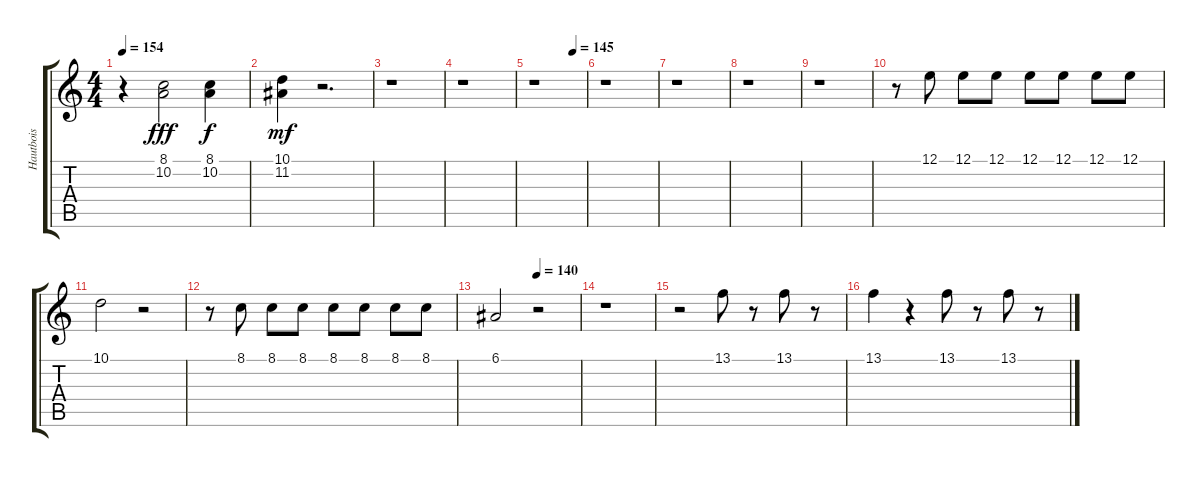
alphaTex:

\track ("Hautbois" "Hautbois") {instrument oboe}
\staff {score tabs}
\tuning (E4 B3 G3 D3 A2 E2) {hide}
\ts (4 4)
\tempo 154
\clef g2
\ks c
r.4{dy f} (8.1 10.2).2{dy fff} (8.1 10.2).4{dy f} |
(10.1 11.2).4{dy mf} r.2{d} |
r.1 |
r.1 |
\tempo (145 0.75)
r.1 |
r.1 |
r.1 |
r.1 |
r.1 |
r.8 12.1.8 12.1.8 12.1.8 12.1.8 12.1.8 12.1.8 12.1.8 |
10.1.2 r.2 |
r.8 8.1.8 8.1.8 8.1.8 8.1.8 8.1.8 8.1.8 8.1.8 |
\tempo (140 0.5)
6.1.2 r.2 |
r.1 |
r.2 13.1.8 r.8 13.1.8 r.8 |
13.1.4 r.4 13.1.8 r.8 13.1.8 r.8
